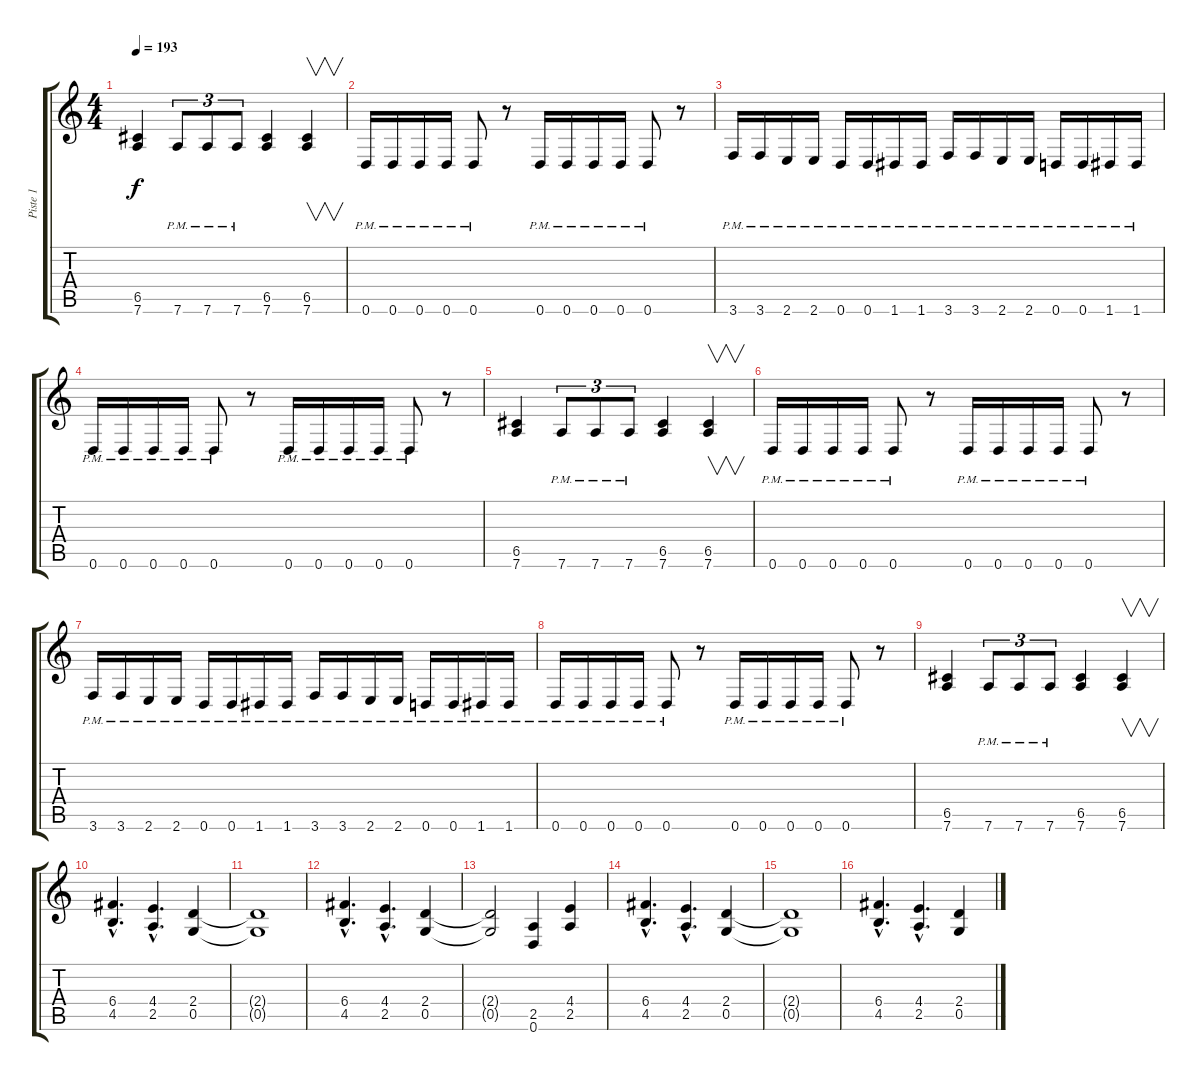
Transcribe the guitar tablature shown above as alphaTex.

\track ("Piste 1" "Piste 1") {instrument distortionguitar}
\staff {score tabs}
\tuning (D4 A3 F3 C3 G2 D2) {hide}
\ts (4 4)
\tempo 193
\clef g2
\ks c
(6.5 7.6).4{dy f} 7.6{pm}.8{tu (3 2)} 7.6{pm}.8{tu (3 2)} 7.6{pm}.8{tu (3 2)} (6.5 7.6).4 (6.5 7.6).4{v} |
0.6{pm}.16 0.6{pm}.16 0.6{pm}.16 0.6{pm}.16 0.6{pm}.8 r.8 0.6{pm}.16 0.6{pm}.16 0.6{pm}.16 0.6{pm}.16 0.6{pm}.8 r.8 |
3.6{pm}.16 3.6{pm}.16 2.6{pm}.16 2.6{pm}.16 0.6{pm}.16 0.6{pm}.16 1.6{pm}.16 1.6{pm}.16 3.6{pm}.16 3.6{pm}.16 2.6{pm}.16 2.6{pm}.16 0.6{pm}.16 0.6{pm}.16 1.6{pm}.16 1.6{pm}.16 |
0.6{pm}.16 0.6{pm}.16 0.6{pm}.16 0.6{pm}.16 0.6{pm}.8 r.8 0.6{pm}.16 0.6{pm}.16 0.6{pm}.16 0.6{pm}.16 0.6{pm}.8 r.8 |
(6.5 7.6).4 7.6{pm}.8{tu (3 2)} 7.6{pm}.8{tu (3 2)} 7.6{pm}.8{tu (3 2)} (6.5 7.6).4 (6.5 7.6).4{v} |
0.6{pm}.16 0.6{pm}.16 0.6{pm}.16 0.6{pm}.16 0.6{pm}.8 r.8 0.6{pm}.16 0.6{pm}.16 0.6{pm}.16 0.6{pm}.16 0.6{pm}.8 r.8 |
3.6{pm}.16 3.6{pm}.16 2.6{pm}.16 2.6{pm}.16 0.6{pm}.16 0.6{pm}.16 1.6{pm}.16 1.6{pm}.16 3.6{pm}.16 3.6{pm}.16 2.6{pm}.16 2.6{pm}.16 0.6{pm}.16 0.6{pm}.16 1.6{pm}.16 1.6{pm}.16 |
0.6{pm}.16 0.6{pm}.16 0.6{pm}.16 0.6{pm}.16 0.6{pm}.8 r.8 0.6{pm}.16 0.6{pm}.16 0.6{pm}.16 0.6{pm}.16 0.6{pm}.8 r.8 |
(6.5 7.6).4 7.6{pm}.8{tu (3 2)} 7.6{pm}.8{tu (3 2)} 7.6{pm}.8{tu (3 2)} (6.5 7.6).4 (6.5 7.6).4{v} |
(6.4{hac} 4.5{hac}).4{d} (4.4{hac} 2.5{hac}).4{d} (2.4 0.5).4 |
(2.4{t} 0.5{t}).1 |
(6.4{hac} 4.5{hac}).4{d} (4.4{hac} 2.5{hac}).4{d} (2.4 0.5).4 |
(2.4{t} 0.5{t}).2 (2.5 0.6).4 (4.4 2.5).4 |
(6.4{hac} 4.5{hac}).4{d} (4.4{hac} 2.5{hac}).4{d} (2.4 0.5).4 |
(2.4{t} 0.5{t}).1 |
(6.4{hac} 4.5{hac}).4{d} (4.4{hac} 2.5{hac}).4{d} (2.4 0.5).4
